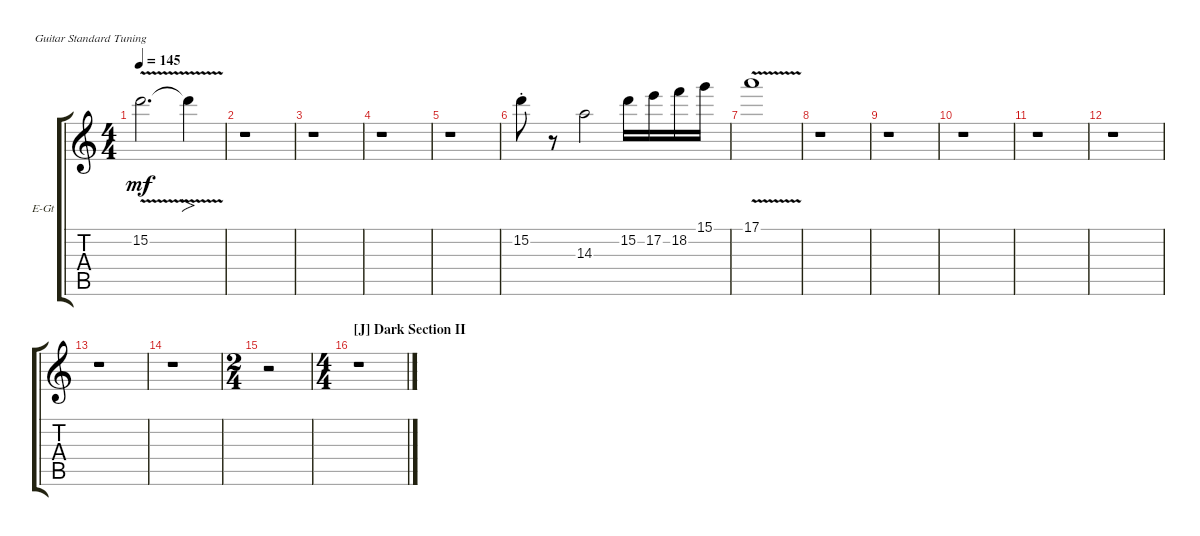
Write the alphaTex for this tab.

\defaultSystemsLayout 4
\bracketExtendMode groupsimilarinstruments
\firstSystemTrackNameOrientation horizontal
\otherSystemsTrackNameOrientation horizontal
\track ("Violin/Viola" "E-Gt") {instrument electricguitarclean}
\staff {score tabs}
\tuning (E4 B3 G3 D3 A2 E2)
\ts (4 4)
\tempo 145
\clef g2
\scale
0.333333
\ks c
15.2{v}.2{d dy mf} 15.2{v t}.4{fo} |
\scale
0.333333 r.1 |
\scale
0.333333 r.1 |
\scale
0.333333 r.1 |
\scale
0.333333 r.1 |
\scale
0.333333 15.2{st}.8 r.8 14.3.2 15.2.16 17.2.16 18.2.16 15.1.16 |
\scale
0.333333 17.1{v}.1 |
\scale
0.333333 r.1 |
\scale
0.333333 r.1 |
\scale
0.333333 r.1 |
\scale
0.333333 r.1 |
\scale
0.333333 r.1 |
\scale
0.333333 r.1 |
\scale
0.209459 r.1 |
\ts (2 4)
\scale
0.39527 r.2 |
\ts (4 4)
\section ("J" "Dark Section II")
\scale
0.39527 r.1
